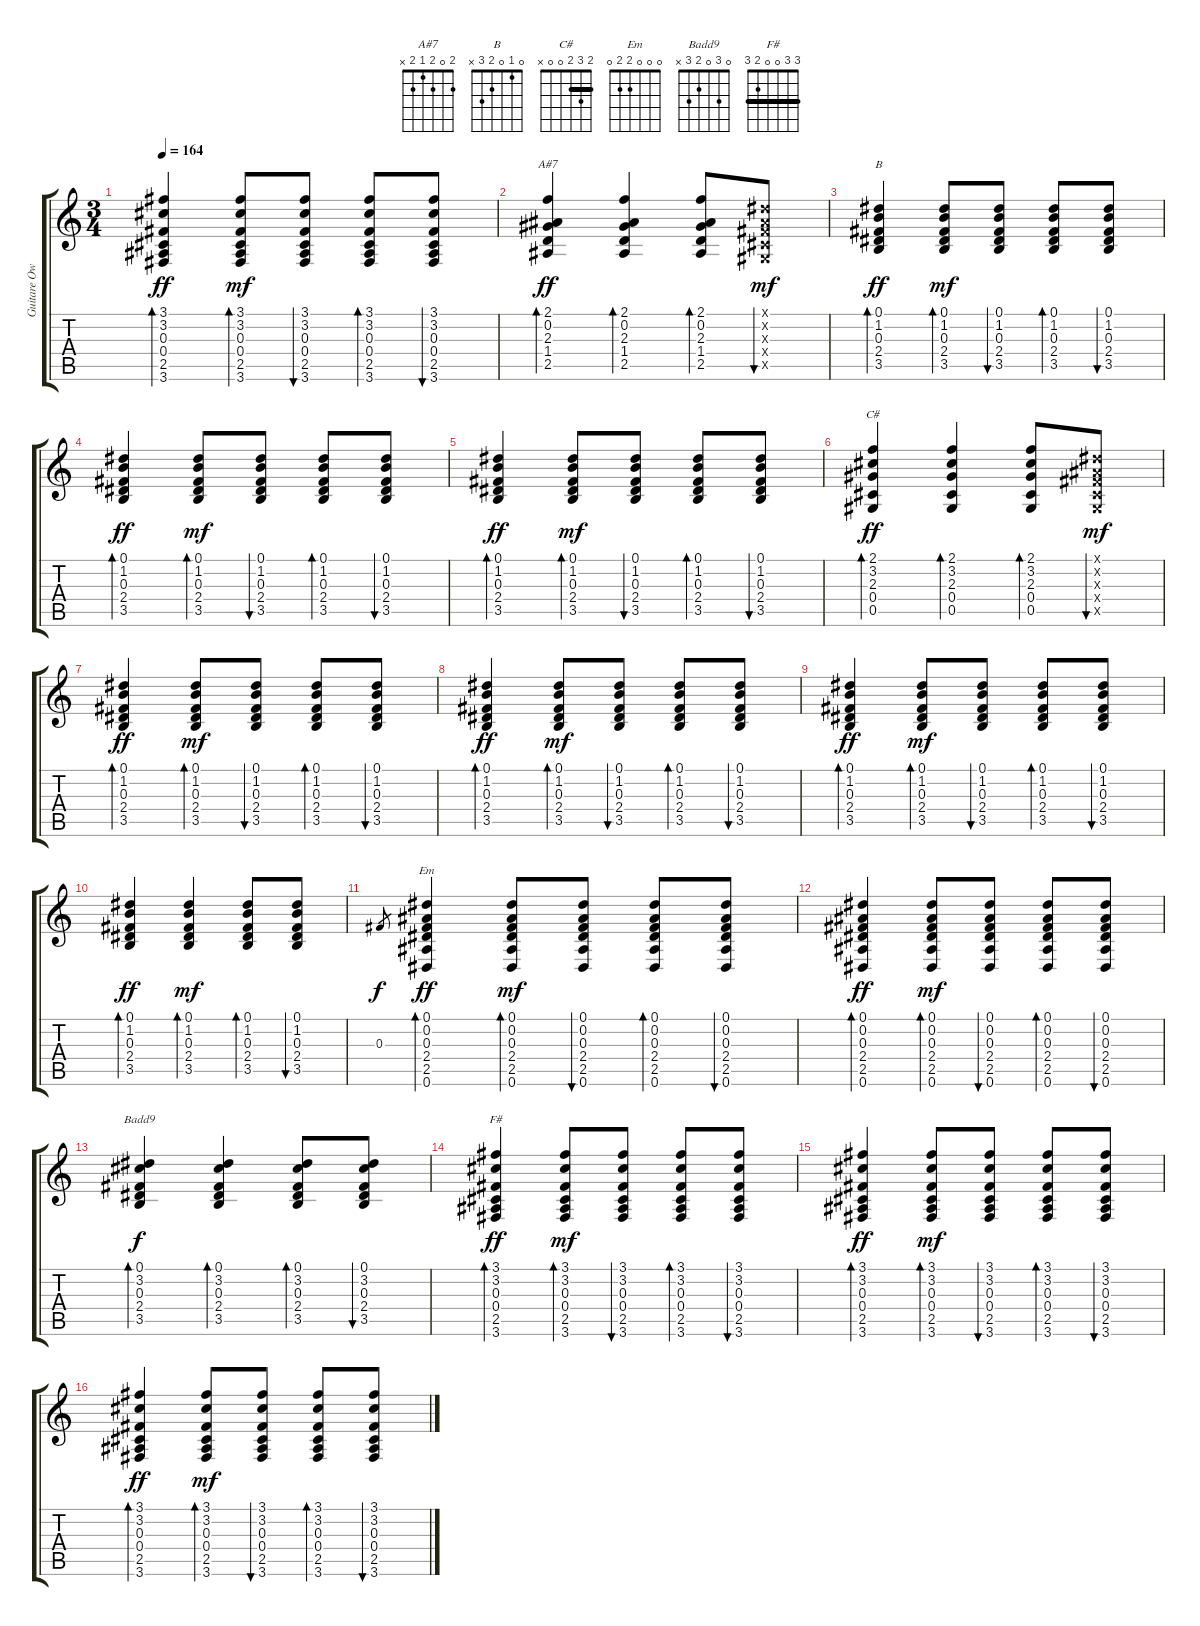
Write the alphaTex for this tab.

\track ("Guitare Owen" "Guitare Ow") {instrument acousticguitarnylon}
\staff {score tabs}
\tuning (Eb4 Bb3 Gb3 Db3 Ab2 Eb2) {hide}
\chord ("A#7" 2 0 2 1 2 x)
\chord ("B" 0 1 0 2 3 x)
\chord ("C#" 2 3 2 0 0 x) {barre 2}
\chord ("Em" 0 0 0 2 2 0)
\chord ("Badd9" 0 3 0 2 3 x)
\chord ("F#" 3 3 0 0 2 3) {barre 3}
\ts (3 4)
\tempo 164
\clef g2
\ks c
(3.1 3.2 0.3 0.4 2.5 3.6).4{bd 60 dy ff} (3.1 3.2 0.3 0.4 2.5 3.6).8{bd 60 dy mf} (3.1 3.2 0.3 0.4 2.5 3.6).8{bu 60} (3.1 3.2 0.3 0.4 2.5 3.6).8{bd 60} (3.1 3.2 0.3 0.4 2.5 3.6).8{bu 60} |
(2.1 0.2 2.3 1.4 2.5).4{bd 60 ch "A#7" dy ff} (2.1 0.2 2.3 1.4 2.5).4{bd 60} (2.1 0.2 2.3 1.4 2.5).8{bd 60} (0.1{x} 0.2{x} 0.3{x} 0.4{x} 0.5{x}).8{bu 60 dy mf} |
(0.1 1.2 0.3 2.4 3.5).4{bd 60 ch "B" dy ff} (0.1 1.2 0.3 2.4 3.5).8{bd 60 dy mf} (0.1 1.2 0.3 2.4 3.5).8{bu 60} (0.1 1.2 0.3 2.4 3.5).8{bd 60} (0.1 1.2 0.3 2.4 3.5).8{bu 60} |
(0.1 1.2 0.3 2.4 3.5).4{bd 60 dy ff} (0.1 1.2 0.3 2.4 3.5).8{bd 60 dy mf} (0.1 1.2 0.3 2.4 3.5).8{bu 60} (0.1 1.2 0.3 2.4 3.5).8{bd 60} (0.1 1.2 0.3 2.4 3.5).8{bu 60} |
(0.1 1.2 0.3 2.4 3.5).4{bd 60 dy ff} (0.1 1.2 0.3 2.4 3.5).8{bd 60 dy mf} (0.1 1.2 0.3 2.4 3.5).8{bu 60} (0.1 1.2 0.3 2.4 3.5).8{bd 60} (0.1 1.2 0.3 2.4 3.5).8{bu 60} |
(2.1 3.2 2.3 0.4 0.5).4{bd 60 ch "C#" dy ff} (2.1 3.2 2.3 0.4 0.5).4{bd 60} (2.1 3.2 2.3 0.4 0.5).8{bd 60} (0.1{x} 0.2{x} 0.3{x} 0.4{x} 0.5{x}).8{bu 60 dy mf} |
(0.1 1.2 0.3 2.4 3.5).4{bd 60 dy ff} (0.1 1.2 0.3 2.4 3.5).8{bd 60 dy mf} (0.1 1.2 0.3 2.4 3.5).8{bu 60} (0.1 1.2 0.3 2.4 3.5).8{bd 60} (0.1 1.2 0.3 2.4 3.5).8{bu 60} |
(0.1 1.2 0.3 2.4 3.5).4{bd 60 dy ff} (0.1 1.2 0.3 2.4 3.5).8{bd 60 dy mf} (0.1 1.2 0.3 2.4 3.5).8{bu 60} (0.1 1.2 0.3 2.4 3.5).8{bd 60} (0.1 1.2 0.3 2.4 3.5).8{bu 60} |
(0.1 1.2 0.3 2.4 3.5).4{bd 60 dy ff} (0.1 1.2 0.3 2.4 3.5).8{bd 60 dy mf} (0.1 1.2 0.3 2.4 3.5).8{bu 60} (0.1 1.2 0.3 2.4 3.5).8{bd 60} (0.1 1.2 0.3 2.4 3.5).8{bu 60} |
(0.1 1.2 0.3 2.4 3.5).4{bd 60 dy ff} (0.1 1.2 0.3 2.4 3.5).4{bd 60 dy mf} (0.1 1.2 0.3 2.4 3.5).8{bd 60} (0.1 1.2 0.3 2.4 3.5).8{bu 60} |
0.3.8{gr dy f} (0.1 0.2 0.3 2.4 2.5 0.6).4{bd 60 ch "Em" dy ff} (0.1 0.2 0.3 2.4 2.5 0.6).8{bd 60 dy mf} (0.1 0.2 0.3 2.4 2.5 0.6).8{bu 60} (0.1 0.2 0.3 2.4 2.5 0.6).8{bd 60} (0.1 0.2 0.3 2.4 2.5 0.6).8{bu 60} |
(0.1 0.2 0.3 2.4 2.5 0.6).4{bd 60 dy ff} (0.1 0.2 0.3 2.4 2.5 0.6).8{bd 60 dy mf} (0.1 0.2 0.3 2.4 2.5 0.6).8{bu 60} (0.1 0.2 0.3 2.4 2.5 0.6).8{bd 60} (0.1 0.2 0.3 2.4 2.5 0.6).8{bu 60} |
(0.1 3.2 0.3 2.4 3.5).4{bd 60 ch "Badd9" dy f} (0.1 3.2 0.3 2.4 3.5).4{bd 60} (0.1 3.2 0.3 2.4 3.5).8{bd 60} (0.1 3.2 0.3 2.4 3.5).8{bu 60} |
(3.1 3.2 0.3 0.4 2.5 3.6).4{bd 60 ch "F#" dy ff} (3.1 3.2 0.3 0.4 2.5 3.6).8{bd 60 dy mf} (3.1 3.2 0.3 0.4 2.5 3.6).8{bu 60} (3.1 3.2 0.3 0.4 2.5 3.6).8{bd 60} (3.1 3.2 0.3 0.4 2.5 3.6).8{bu 60} |
(3.1 3.2 0.3 0.4 2.5 3.6).4{bd 60 dy ff} (3.1 3.2 0.3 0.4 2.5 3.6).8{bd 60 dy mf} (3.1 3.2 0.3 0.4 2.5 3.6).8{bu 60} (3.1 3.2 0.3 0.4 2.5 3.6).8{bd 60} (3.1 3.2 0.3 0.4 2.5 3.6).8{bu 60} |
(3.1 3.2 0.3 0.4 2.5 3.6).4{bd 60 dy ff} (3.1 3.2 0.3 0.4 2.5 3.6).8{bd 60 dy mf} (3.1 3.2 0.3 0.4 2.5 3.6).8{bu 60} (3.1 3.2 0.3 0.4 2.5 3.6).8{bd 60} (3.1 3.2 0.3 0.4 2.5 3.6).8{bu 60}
